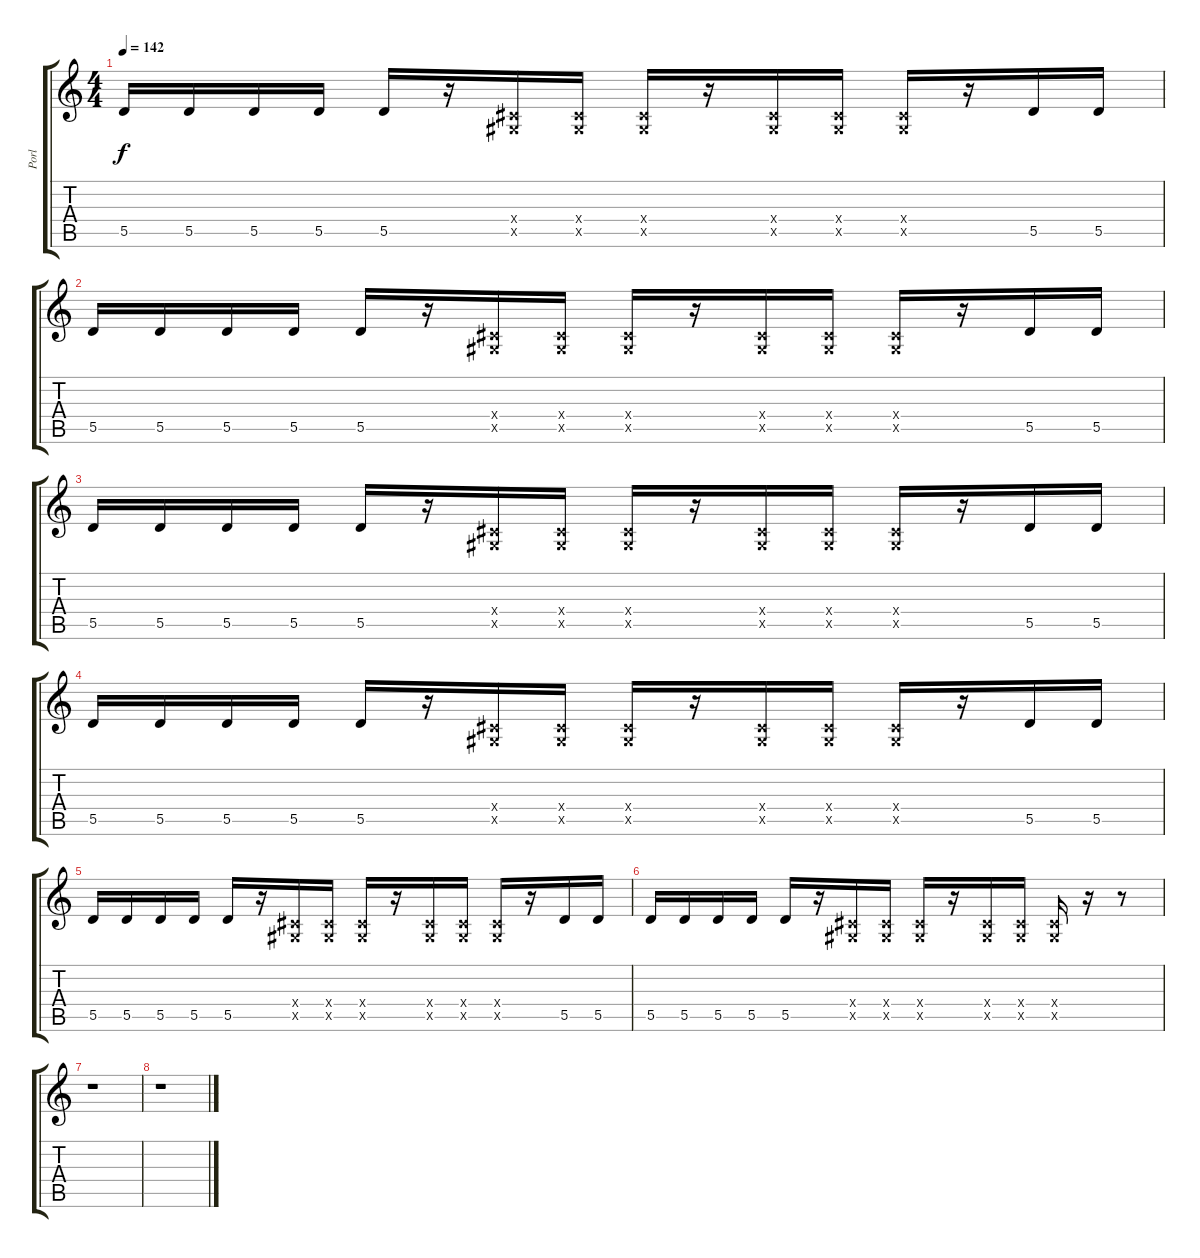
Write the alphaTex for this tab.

\track ("Porl" "Porl") {instrument distortionguitar}
\staff {score tabs}
\tuning (E4 B3 G3 D3 A2 E2) {hide}
\ts (4 4)
\tempo 142
\clef g2
\ks c
5.5.16{dy f} 5.5.16 5.5.16 5.5.16 5.5.16 r.16 (-1.4{x} -1.5{x}).16 (-1.4{x} -1.5{x}).16 (-1.4{x} -1.5{x}).16 r.16 (-1.4{x} -1.5{x}).16 (-1.4{x} -1.5{x}).16 (-1.4{x} -1.5{x}).16 r.16 5.5.16 5.5.16 |
5.5.16 5.5.16 5.5.16 5.5.16 5.5.16 r.16 (-1.4{x} -1.5{x}).16 (-1.4{x} -1.5{x}).16 (-1.4{x} -1.5{x}).16 r.16 (-1.4{x} -1.5{x}).16 (-1.4{x} -1.5{x}).16 (-1.4{x} -1.5{x}).16 r.16 5.5.16 5.5.16 |
5.5.16 5.5.16 5.5.16 5.5.16 5.5.16 r.16 (-1.4{x} -1.5{x}).16 (-1.4{x} -1.5{x}).16 (-1.4{x} -1.5{x}).16 r.16 (-1.4{x} -1.5{x}).16 (-1.4{x} -1.5{x}).16 (-1.4{x} -1.5{x}).16 r.16 5.5.16 5.5.16 |
5.5.16 5.5.16 5.5.16 5.5.16 5.5.16 r.16 (-1.4{x} -1.5{x}).16 (-1.4{x} -1.5{x}).16 (-1.4{x} -1.5{x}).16 r.16 (-1.4{x} -1.5{x}).16 (-1.4{x} -1.5{x}).16 (-1.4{x} -1.5{x}).16 r.16 5.5.16 5.5.16 |
5.5.16 5.5.16 5.5.16 5.5.16 5.5.16 r.16 (-1.4{x} -1.5{x}).16 (-1.4{x} -1.5{x}).16 (-1.4{x} -1.5{x}).16 r.16 (-1.4{x} -1.5{x}).16 (-1.4{x} -1.5{x}).16 (-1.4{x} -1.5{x}).16 r.16 5.5.16 5.5.16 |
5.5.16 5.5.16 5.5.16 5.5.16 5.5.16 r.16 (-1.4{x} -1.5{x}).16 (-1.4{x} -1.5{x}).16 (-1.4{x} -1.5{x}).16 r.16 (-1.4{x} -1.5{x}).16 (-1.4{x} -1.5{x}).16 (-1.4{x} -1.5{x}).16 r.16 r.8 |
r.1 |
r.1
